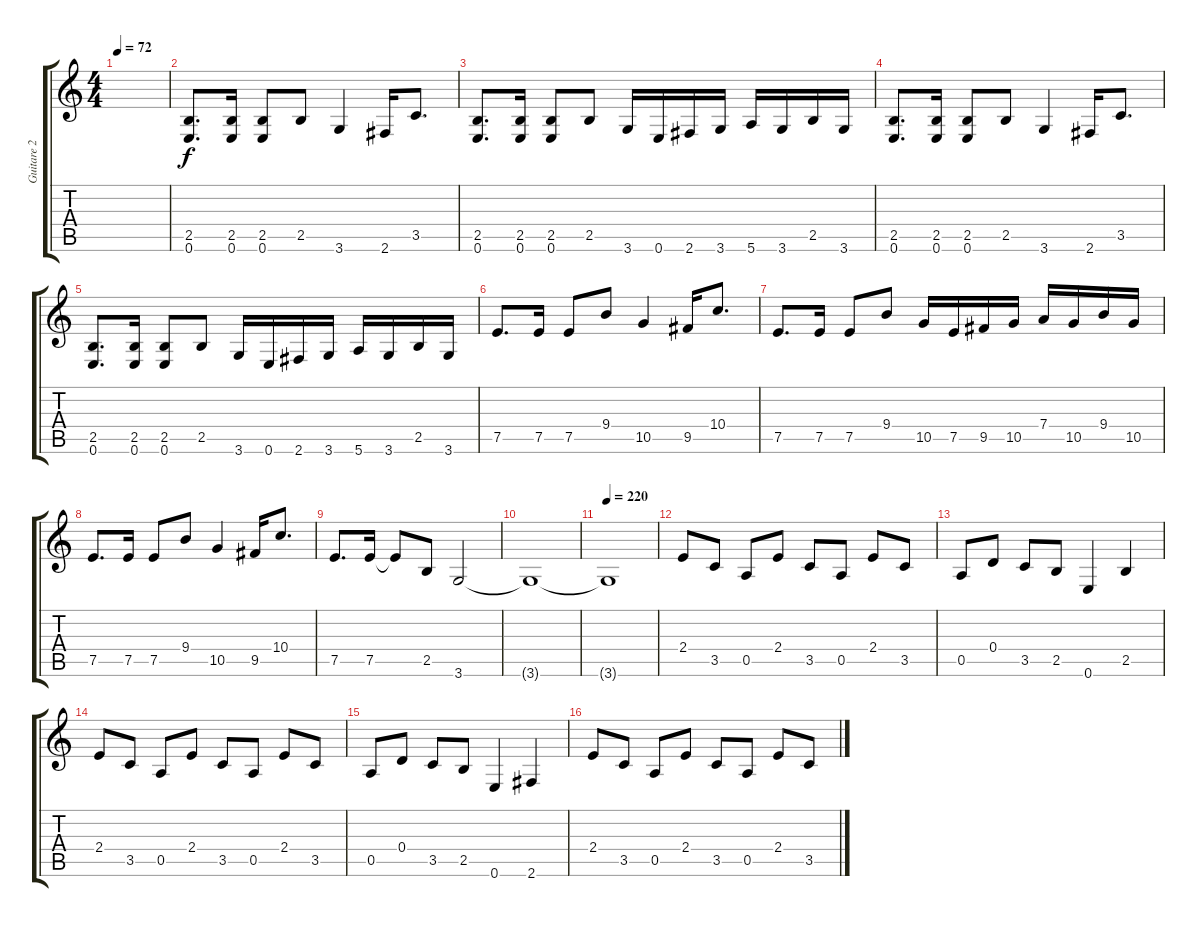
\track ("Guitare 2" "Guitare 2") {instrument distortionguitar}
\staff {score tabs}
\tuning (E4 B3 G3 D3 A2 E2) {hide}
\ts (4 4)
\tempo 72
\clef g2
\ks c
|
(2.5 0.6).8{d} (2.5 0.6).16 (2.5 0.6).8 2.5.8 3.6.4 2.6.16 3.5.8{d} |
(2.5 0.6).8{d} (2.5 0.6).16 (2.5 0.6).8 2.5.8 3.6.16 0.6.16 2.6.16 3.6.16 5.6.16 3.6.16 2.5.16 3.6.16 |
(2.5 0.6).8{d} (2.5 0.6).16 (2.5 0.6).8 2.5.8 3.6.4 2.6.16 3.5.8{d} |
(2.5 0.6).8{d} (2.5 0.6).16 (2.5 0.6).8 2.5.8 3.6.16 0.6.16 2.6.16 3.6.16 5.6.16 3.6.16 2.5.16 3.6.16 |
7.5.8{d} 7.5.16 7.5.8 9.4.8 10.5.4 9.5.16 10.4.8{d} |
7.5.8{d} 7.5.16 7.5.8 9.4.8 10.5.16 7.5.16 9.5.16 10.5.16 7.4.16 10.5.16 9.4.16 10.5.16 |
7.5.8{d} 7.5.16 7.5.8 9.4.8 10.5.4 9.5.16 10.4.8{d} |
7.5.8{d} 7.5.16 7.5{t}.8 2.5.8 3.6.2 |
3.6{t}.1 |
\tempo 230
\tempo 220
3.6{t}.1 |
2.4.8 3.5.8 0.5.8 2.4.8 3.5.8 0.5.8 2.4.8 3.5.8 |
0.5.8 0.4.8 3.5.8 2.5.8 0.6.4 2.5.4 |
2.4.8 3.5.8 0.5.8 2.4.8 3.5.8 0.5.8 2.4.8 3.5.8 |
0.5.8 0.4.8 3.5.8 2.5.8 0.6.4 2.6.4 |
2.4.8 3.5.8 0.5.8 2.4.8 3.5.8 0.5.8 2.4.8 3.5.8
